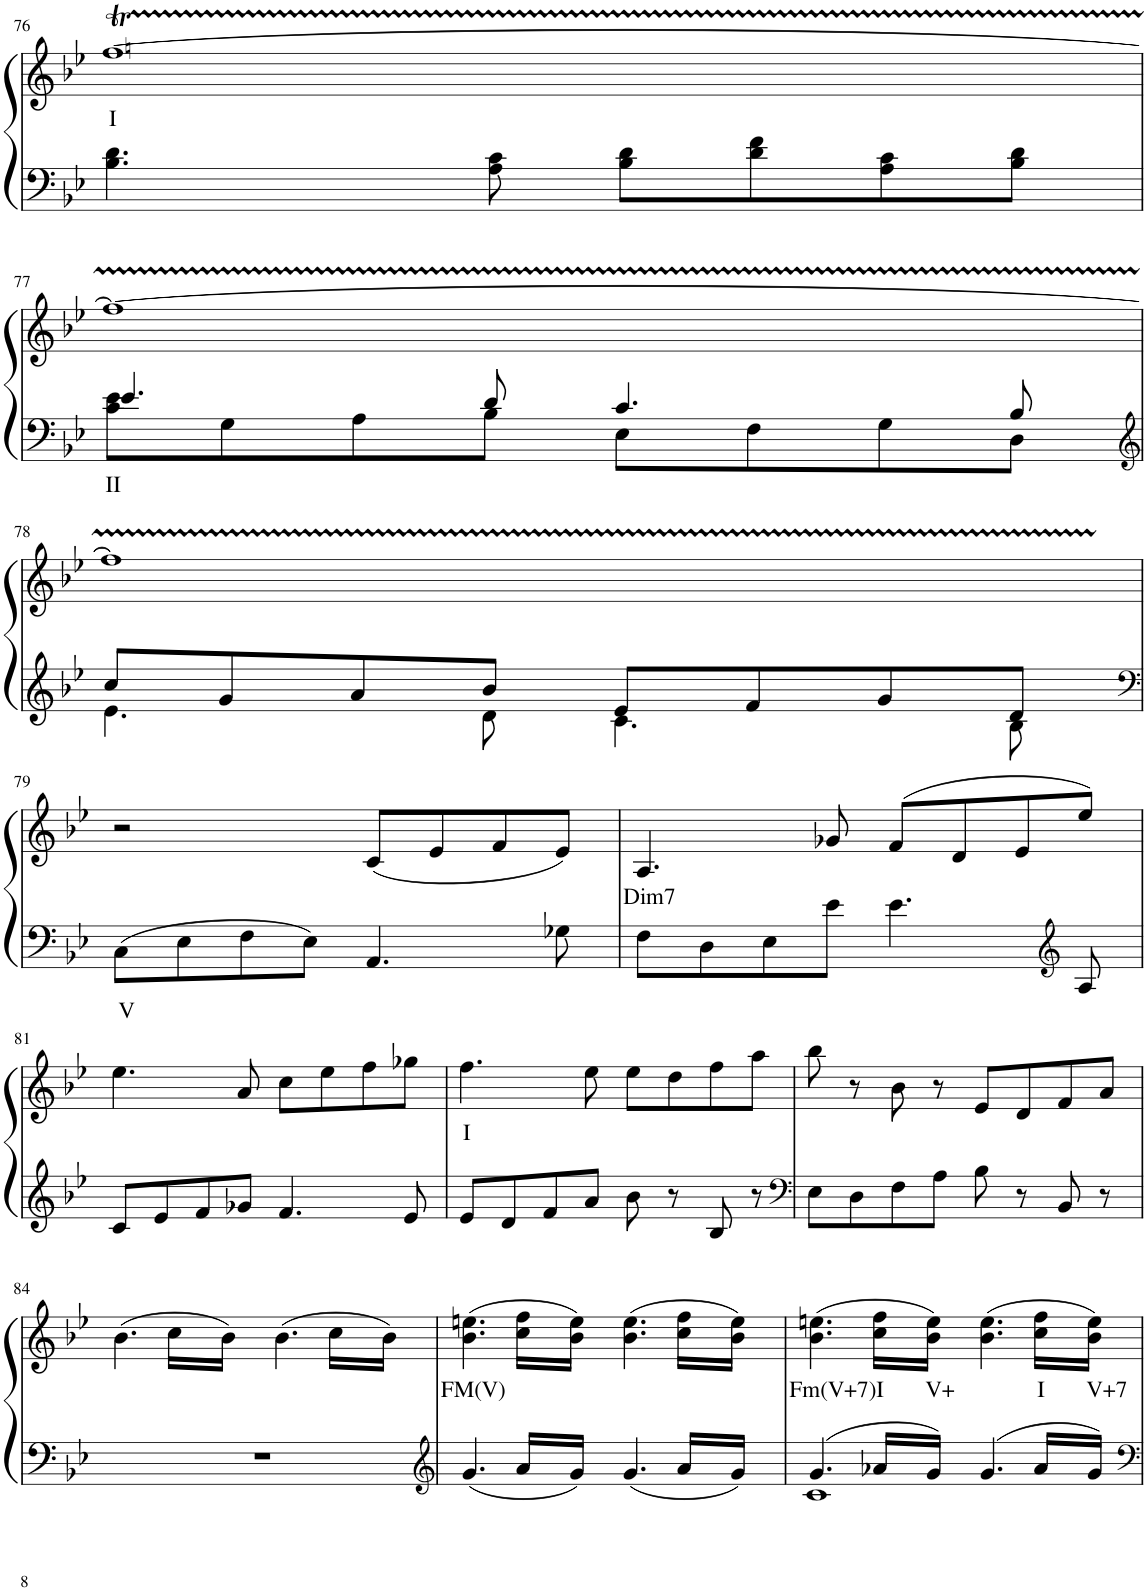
**kern	**text	**kern	**text
*part1	*part1	*part1	*part1
*staff2	*staff2	*staff1	*staff1
*I"Piano	*	*	*
*I'Pno	*	*	*
!!LO:PB:g=z
*clefF4	*	*clefG2	*
*k[b-e-]	*	*k[b-e-]	*
*M4/4	*	*M4/4	*
*met(c)	*	*met(c)	*
=76	=76	=76	=76
!	!	!	!LO:LY:b
*	*	*^	*
4.B-\ 4.d\	.	[>1ffT	32ryy	I
.	.	.	32ggn!	.
.	.	.	32ff!	.
.	.	.	32gg!	.
.	.	.	32ff!	.
.	.	.	32gg!	.
.	.	.	32ff!	.
.	.	.	32gg!	.
.	.	.	32ff!	.
.	.	.	32gg!	.
.	.	.	32ff!	.
.	.	.	32gg!	.
8A\ 8c\	.	.	32ff!	.
.	.	.	32gg!	.
.	.	.	32ff!	.
.	.	.	32gg!	.
8B-\ 8d\L	.	.	32ff!	.
.	.	.	32gg!	.
.	.	.	32ff!	.
.	.	.	32gg!	.
8d\ 8f\	.	.	32ff!	.
.	.	.	32gg!	.
.	.	.	32ff!	.
.	.	.	32gg!	.
8A\ 8c\	.	.	32ff!	.
.	.	.	32gg!	.
.	.	.	32ff!	.
.	.	.	32gg!	.
8B-\ 8d\J	.	.	32ff!	.
.	.	.	32gg!	.
.	.	.	32ff!	.
.	.	.	32gg!	.
!!LO:LB:g=z	!!
=77	=77	=77	=77	=77
*^	*	*	*	*
!	!	!LO:LY:b	!	!	!
4.e-/	8c\ 8e-\L	II	1ff_	32ryy	.
.	.	.	.	32gg!	.
.	.	.	.	32ff!	.
.	.	.	.	32gg!	.
.	8G\	.	.	32ff!	.
.	.	.	.	32gg!	.
.	.	.	.	32ff!	.
.	.	.	.	32gg!	.
.	8A\	.	.	32ff!	.
.	.	.	.	32gg!	.
.	.	.	.	32ff!	.
.	.	.	.	32gg!	.
8d/	8B-\J	.	.	32ff!	.
.	.	.	.	32gg!	.
.	.	.	.	32ff!	.
.	.	.	.	32gg!	.
4.c/	8E-\L	.	.	32ff!	.
.	.	.	.	32gg!	.
.	.	.	.	32ff!	.
.	.	.	.	32gg!	.
.	8F\	.	.	32ff!	.
.	.	.	.	32gg!	.
.	.	.	.	32ff!	.
.	.	.	.	32gg!	.
.	8G\	.	.	32ff!	.
.	.	.	.	32gg!	.
.	.	.	.	32ff!	.
.	.	.	.	32gg!	.
8B-/	8D\J	.	.	32ff!	.
.	.	.	.	32gg!	.
.	.	.	.	32ff!	.
.	.	.	.	32gg!	.
!!LO:LB:g=z	!!
=78	=78	=78	=78	=78	=78
*clefG2	*	*	*	*	*
8cc/L	4.e-\	.	1ffTTT]	32ryy	.
.	.	.	.	32gg!	.
.	.	.	.	32ff!	.
.	.	.	.	32gg!	.
8g/	.	.	.	32ff!	.
.	.	.	.	32gg!	.
.	.	.	.	32ff!	.
.	.	.	.	32gg!	.
8a/	.	.	.	32ff!	.
.	.	.	.	32gg!	.
.	.	.	.	32ff!	.
.	.	.	.	32gg!	.
8b-/J	8d\	.	.	32ff!	.
.	.	.	.	32gg!	.
.	.	.	.	32ff!	.
.	.	.	.	32gg!	.
8e-/L	4.c\	.	.	32ff!	.
.	.	.	.	32gg!	.
.	.	.	.	32ff!	.
.	.	.	.	32gg!	.
8f/	.	.	.	32ff!	.
.	.	.	.	32gg!	.
.	.	.	.	32ff!	.
.	.	.	.	32gg!	.
8g/	.	.	.	32ff!	.
.	.	.	.	32gg!	.
.	.	.	.	32ff!	.
.	.	.	.	32gg!	.
8d/J	8B-\	.	.	32ff!	.
.	.	.	.	32gg!	.
.	.	.	.	32ff!	.
.	.	.	.	32gg!	.
*v	*v	*	*	*	*
*	*	*v	*v	*
!!LO:LB:g=z
=79	=79	=79	=79
*clefF4	*	*	*
*	*	*^	*
!	!LO:LY:b	!	!	!
*	*	*v	*v	*
8C\L	V	2r	.
8E-\	.	.	.
8F\	.	.	.
8E-\J	.	.	.
4.AA/	.	(8c/L	.
.	.	8e-/	.
.	.	8f/	.
8G-X\	.	8e-/J)	.
=80	=80	=80	=80
!	!	!	!LO:LY:b
8F\L	.	4.A/	Dim7
8D\	.	.	.
8E-\	.	.	.
8e-\J	.	8g-X/	.
4.e-\	.	(>8f/L	.
.	.	8d/	.
.	.	8e-/	.
*clefG2	*	*	*
8A/	.	8ee-/J)	.
!!LO:LB:g=z
=81	=81	=81	=81
8c/L	.	4.ee-\	.
8e-/	.	.	.
8f/	.	.	.
8g-X/J	.	8a/	.
4.f/	.	8cc\L	.
.	.	8ee-\	.
.	.	8ff\	.
8e-/	.	8gg-X\J	.
=82	=82	=82	=82
!	!	!	!LO:LY:b
8e-/L	.	4.ff\	I
8d/	.	.	.
8f/	.	.	.
8a/J	.	8ee-\	.
8b-\	.	8ee-\L	.
8r	.	8dd\	.
8B-/	.	8ff\	.
8r	.	8aa\J	.
=83	=83	=83	=83
*clefF4	*	*	*
8E-\L	.	8bb-\	.
8D\	.	8r	.
8F\	.	8b-\	.
8A\J	.	8r	.
8B-\	.	8e-/L	.
8r	.	8d/	.
8BB-/	.	8f/	.
8r	.	8a/J	.
!!LO:LB:g=z
=84	=84	=84	=84
1r	.	(4.b-\	.
.	.	16cc\LL	.
.	.	16b-\JJ)	.
.	.	(4.b-\	.
.	.	16cc\LL	.
.	.	16b-\JJ)	.
=85	=85	=85	=85
*clefG2	*	*	*
!	!	!	!LO:LY:b
4.g/	.	(4.b-\ 4.een\	FM(V)
16a/LL	.	16cc\ 16ff\LL	.
16g/JJ	.	16b-\ 16ee\JJ)	.
4.g/	.	(4.b-\ 4.ee\	.
16a/LL	.	16cc\ 16ff\LL	.
16g/JJ	.	16b-\ 16ee\JJ)	.
=86	=86	=86	=86
*^	*	*	*
!	!	!	!	!LO:LY:b
4.g/	1c	.	(4.b-\ 4.een\	Fm(V+7)
!	!	!	!	!LO:LY:b
16a-X/LL	.	.	16cc\ 16ff\LL	I
!	!	!	!	!LO:LY:b
16g/JJ	.	.	16b-\ 16ee\JJ)	V+
4.g/	.	.	(4.b-\ 4.ee\	.
!	!	!	!	!LO:LY:b
16a-/LL	.	.	16cc\ 16ff\LL	I
!	!	!	!	!LO:LY:b
16g/JJ	.	.	16b-\ 16ee\JJ)	V+7
*v	*v	*	*	*
=	=	=	=
*-	*-	*-	*-
